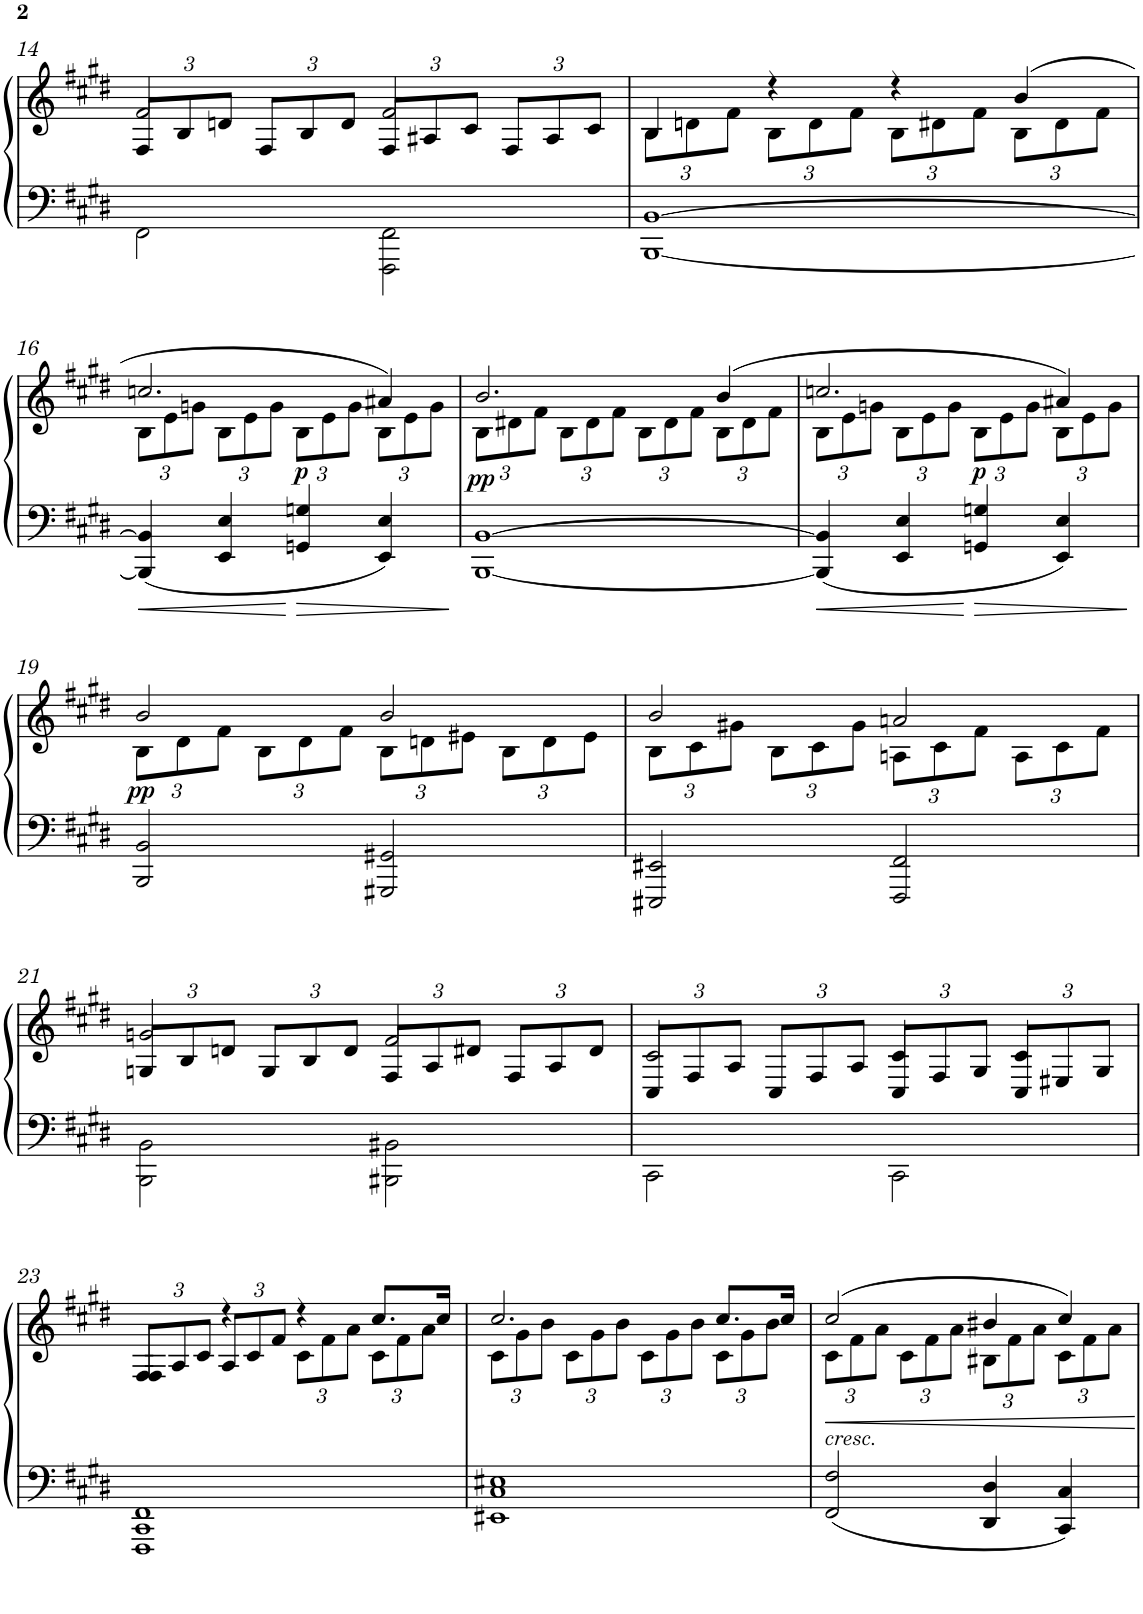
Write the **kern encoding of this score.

**kern	**kern	**dynam
*part1	*part1	*part1
*staff2	*staff1	*staff1/2
*I"Piano	*	*
*I'Pno	*	*
!!LO:PB:g=z
*clefF4	*clefG2	*
*k[f#c#g#d#]	*k[f#c#g#d#]	*
*M4/4	*M4/4	*
*met(c)	*met(c)	*
=14	=14	=14
*	*^	*
*	*	*Xbrackettup	*
2FF#\	2f#/	12F#/L	.
.	.	12B/	.
.	.	12dn/J	.
.	.	12F#/L	.
.	.	12B/	.
.	.	12d/J	.
2FFF#\ 2FF#\	2f#/	12F#/L	.
.	.	12A#X/	.
.	.	12c#/J	.
.	.	12F#/L	.
.	.	12A#/	.
.	.	12c#/J	.
=15	=15	=15	=15
[1BBB [1BB	4B/	12B\L	.
.	.	12dn\	.
.	.	12f#\J	.
.	4r	12B\L	.
.	.	12d\	.
.	.	12f#\J	.
.	4r	12B\L	.
.	.	12d#X\	.
.	.	12f#\J	.
.	(>4b/	12B\L	.
.	.	12d#\	.
.	.	12f#\J	.
!!LO:LB:g=z	!!
=16	=16	=16	=16
4BBB/] 4BB/]	2.ccn/	12B\L	.
.	.	12e\	.
.	.	12gn\J	.
4EE/ 4E/	.	12B\L	.
.	.	12e\	.
.	.	12g\J	.
!	!	!	!LO:DY:b
4GGn/ 4Gn/	.	12B\L	p
.	.	12e\	.
.	.	12g\J	.
4EE/ 4E/	4a#X/)	12B\L	.
.	.	12e\	.
.	.	12g\J	.
=17	=17	=17	=17
!	!	!	!LO:DY:b
[1BBB [1BB	2.b/	12B\L	pp
.	.	12d#X\	.
.	.	12f#\J	.
.	.	12B\L	.
.	.	12d#\	.
.	.	12f#\J	.
.	.	12B\L	.
.	.	12d#\	.
.	.	12f#\J	.
.	(>4b/	12B\L	.
.	.	12d#\	.
.	.	12f#\J	.
=18	=18	=18	=18
4BBB/] 4BB/]	2.ccn/	12B\L	.
.	.	12e\	.
.	.	12gn\J	.
4EE/ 4E/	.	12B\L	.
.	.	12e\	.
.	.	12g\J	.
!	!	!	!LO:DY:b
4GGn/ 4Gn/	.	12B\L	p
.	.	12e\	.
.	.	12g\J	.
4EE/ 4E/	4a#X/)	12B\L	.
.	.	12e\	.
.	.	12g\J	.
!!LO:LB:g=z	!!
=19	=19	=19	=19
!	!	!	!LO:DY:b
2BBB/ 2BB/	2b/	12B\L	pp
.	.	12d#\	.
.	.	12f#\J	.
.	.	12B\L	.
.	.	12d#\	.
.	.	12f#\J	.
2GGG#X/ 2GG#X/	2b/	12B\L	.
.	.	12dn\	.
.	.	12e#X\J	.
.	.	12B\L	.
.	.	12d\	.
.	.	12e#\J	.
=20	=20	=20	=20
2EEE#X/ 2EE#X/	2b/	12B\L	.
.	.	12c#\	.
.	.	12g#X\J	.
.	.	12B\L	.
.	.	12c#\	.
.	.	12g#\J	.
2FFF#/ 2FF#/	2an/	12An\L	.
.	.	12c#\	.
.	.	12f#\J	.
.	.	12A\L	.
.	.	12c#\	.
.	.	12f#\J	.
!!LO:LB:g=z	!!
=21	=21	=21	=21
2BBB\ 2BB\	2gn/	12Gn/L	.
.	.	12B/	.
.	.	12dn/J	.
.	.	12G/L	.
.	.	12B/	.
.	.	12d/J	.
2BBB#X\ 2BB#X\	2f#/	12F#/L	.
.	.	12A/	.
.	.	12d#X/J	.
.	.	12F#/L	.
.	.	12A/	.
.	.	12d#/J	.
=22	=22	=22	=22
2CC#\	2c#/	12C#/L	.
.	.	12F#/	.
.	.	12A/J	.
.	.	12C#/L	.
.	.	12F#/	.
.	.	12A/J	.
2CC#\	4c#/	12C#/L	.
.	.	12F#/	.
.	.	12G#/J	.
.	4c#/	12C#/L	.
.	.	12E#X/	.
.	.	12G#/J	.
!!LO:LB:g=z	!!
=23	=23	=23	=23
1FFF# 1CC# 1FF#	4F#/	12F#/L	.
.	.	12A/	.
.	.	12c#/J	.
.	4r	12A/L	.
.	.	12c#/	.
.	.	12f#/J	.
.	4r	12c#\L	.
.	.	12f#\	.
.	.	12a\J	.
.	8.cc#/L	12c#\L	.
.	.	12f#\	.
.	.	12a\J	.
.	16cc#/Jk	.	.
=24	=24	=24	=24
1EE#X 1C# 1E#X	2.cc#/	12c#\L	.
.	.	12g#\	.
.	.	12b\J	.
.	.	12c#\L	.
.	.	12g#\	.
.	.	12b\J	.
.	.	12c#\L	.
.	.	12g#\	.
.	.	12b\J	.
.	8.cc#/L	12c#\L	.
.	.	12g#\	.
.	.	12b\J	.
.	16cc#/Jk	.	.
=25	=25	=25	=25
!	!LO:TX:b:i:t=cresc.	!	!
2FF#/ 2F#/	(>2cc#/	12c#\L	.
.	.	12f#\	.
.	.	12a\J	.
.	.	12c#\L	.
.	.	12f#\	.
.	.	12a\J	.
4DD#/ 4D#/	4b#X/	12B#X\L	.
.	.	12f#\	.
.	.	12a\J	.
4CC#/ 4C#/	4cc#/)	12c#\L	.
.	.	12f#\	.
.	.	12a\J	.
*	*v	*v	*
=	=	=
*-	*-	*-
